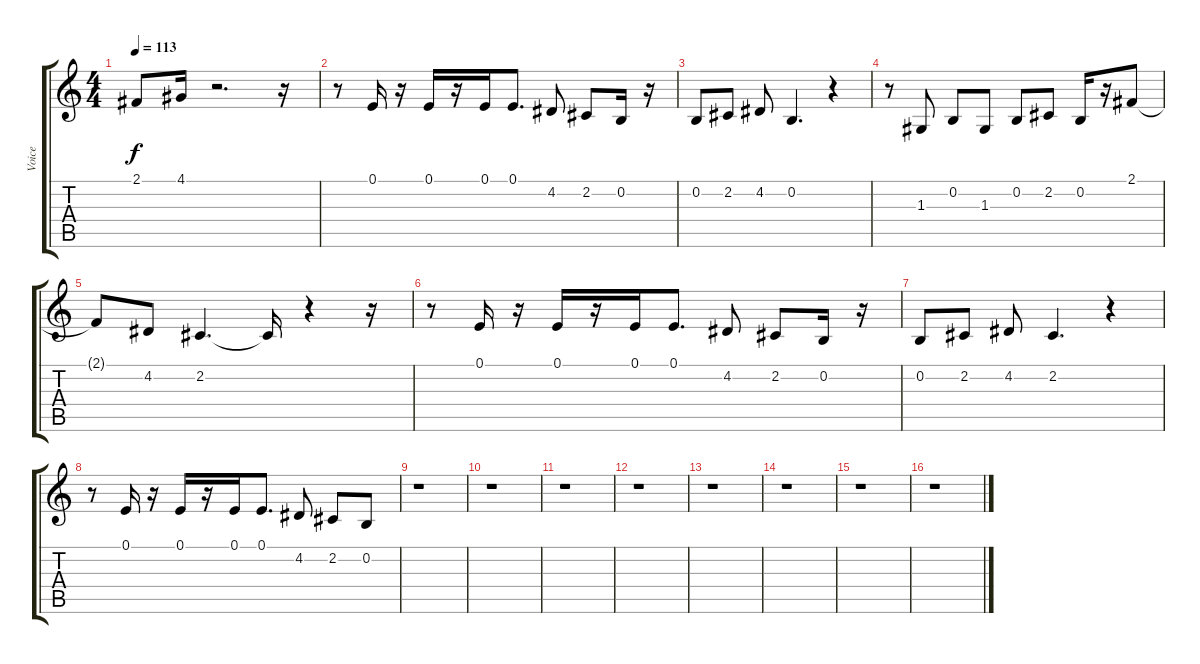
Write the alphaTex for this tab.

\track ("Voice" "Voice") {instrument flute}
\staff {score tabs}
\tuning (E4 B3 G3 D3 A2 E2) {hide}
\ts (4 4)
\tempo 113
\clef g2
\ks c
2.1{t}.8{dy f} 4.1.16 r.2{d} r.16 |
r.8 0.1.16 r.16 0.1.16 r.16 0.1.16 0.1.8{d} 4.2.8 2.2.8 0.2.16 r.16 |
0.2.8 2.2.8 4.2.8 0.2.4{d} r.4 |
r.8 1.3.8 0.2.8 1.3.8 0.2.8 2.2.8 0.2.16 r.16 2.1.8 |
2.1{t}.8 4.2.8 2.2.4{d} 2.2{t}.16 r.4 r.16 |
r.8 0.1.16 r.16 0.1.16 r.16 0.1.16 0.1.8{d} 4.2.8 2.2.8 0.2.16 r.16 |
0.2.8 2.2.8 4.2.8 2.2.4{d} r.4 |
r.8 0.1.16 r.16 0.1.16 r.16 0.1.16 0.1.8{d} 4.2.8 2.2.8 0.2.8 |
r.1 |
r.1 |
r.1 |
r.1 |
r.1 |
r.1 |
r.1 |
r.1
